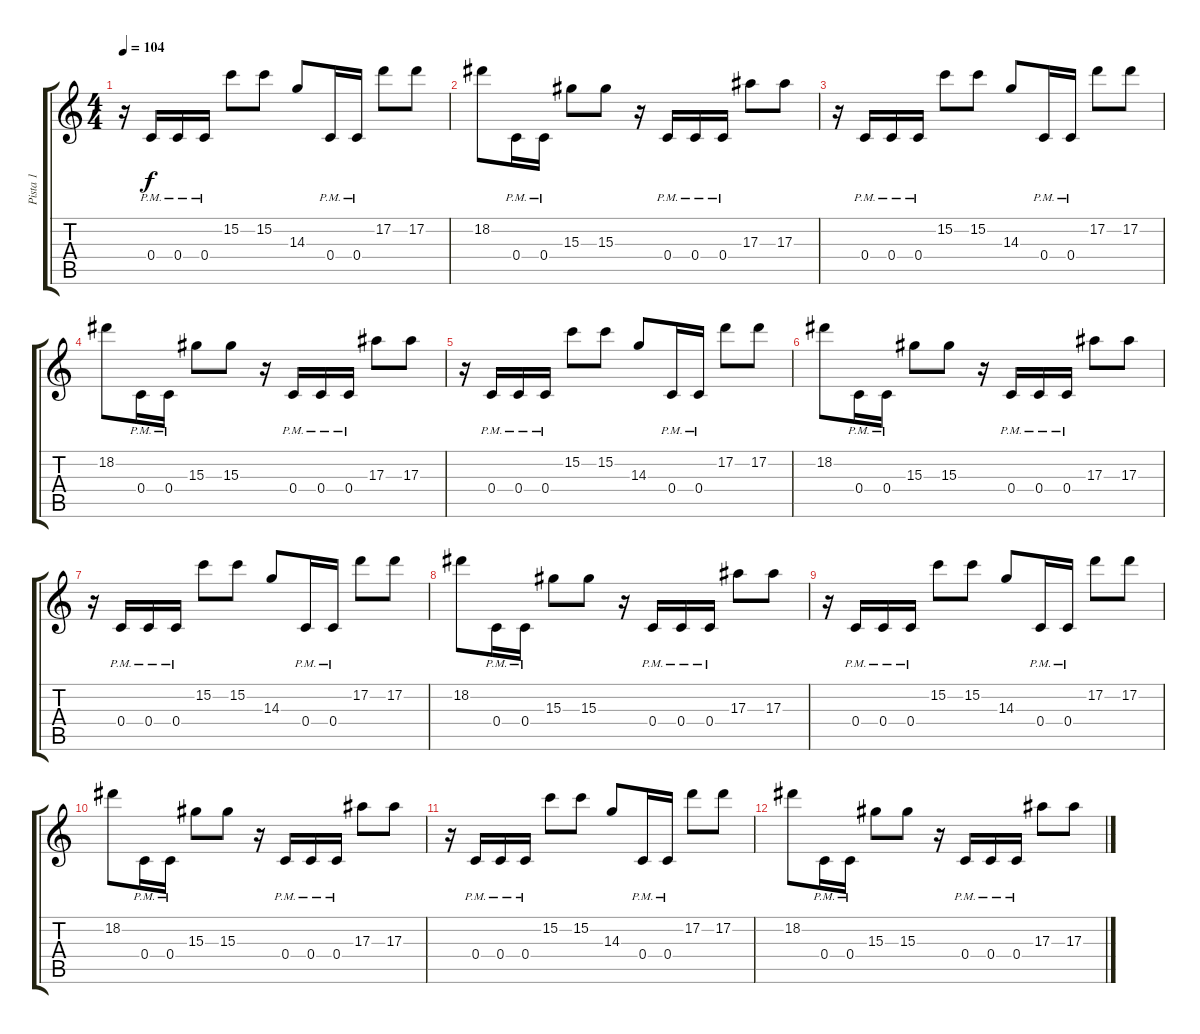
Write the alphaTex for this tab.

\track ("Pista 1" "Pista 1") {instrument electricguitarclean}
\staff {score tabs}
\tuning (D4 A3 F3 C3 G2 D2) {hide}
\ts (4 4)
\tempo 104
\clef g2
\ks c
r.16{dy f} 0.4{pm}.16 0.4{pm}.16 0.4{pm}.16 15.2.8 15.2.8 14.3.8 0.4{pm}.16 0.4{pm}.16 17.2.8 17.2.8 |
18.2.8 0.4{pm}.16 0.4{pm}.16 15.3.8 15.3.8 r.16 0.4{pm}.16 0.4{pm}.16 0.4{pm}.16 17.3.8 17.3.8 |
r.16 0.4{pm}.16 0.4{pm}.16 0.4{pm}.16 15.2.8 15.2.8 14.3.8 0.4{pm}.16 0.4{pm}.16 17.2.8 17.2.8 |
18.2.8 0.4{pm}.16 0.4{pm}.16 15.3.8 15.3.8 r.16 0.4{pm}.16 0.4{pm}.16 0.4{pm}.16 17.3.8 17.3.8 |
r.16 0.4{pm}.16 0.4{pm}.16 0.4{pm}.16 15.2.8 15.2.8 14.3.8 0.4{pm}.16 0.4{pm}.16 17.2.8 17.2.8 |
18.2.8 0.4{pm}.16 0.4{pm}.16 15.3.8 15.3.8 r.16 0.4{pm}.16 0.4{pm}.16 0.4{pm}.16 17.3.8 17.3.8 |
r.16 0.4{pm}.16 0.4{pm}.16 0.4{pm}.16 15.2.8 15.2.8 14.3.8 0.4{pm}.16 0.4{pm}.16 17.2.8 17.2.8 |
18.2.8 0.4{pm}.16 0.4{pm}.16 15.3.8 15.3.8 r.16 0.4{pm}.16 0.4{pm}.16 0.4{pm}.16 17.3.8 17.3.8 |
r.16 0.4{pm}.16 0.4{pm}.16 0.4{pm}.16 15.2.8 15.2.8 14.3.8 0.4{pm}.16 0.4{pm}.16 17.2.8 17.2.8 |
18.2.8 0.4{pm}.16 0.4{pm}.16 15.3.8 15.3.8 r.16 0.4{pm}.16 0.4{pm}.16 0.4{pm}.16 17.3.8 17.3.8 |
r.16 0.4{pm}.16 0.4{pm}.16 0.4{pm}.16 15.2.8 15.2.8 14.3.8 0.4{pm}.16 0.4{pm}.16 17.2.8 17.2.8 |
18.2.8 0.4{pm}.16 0.4{pm}.16 15.3.8 15.3.8 r.16 0.4{pm}.16 0.4{pm}.16 0.4{pm}.16 17.3.8 17.3.8
